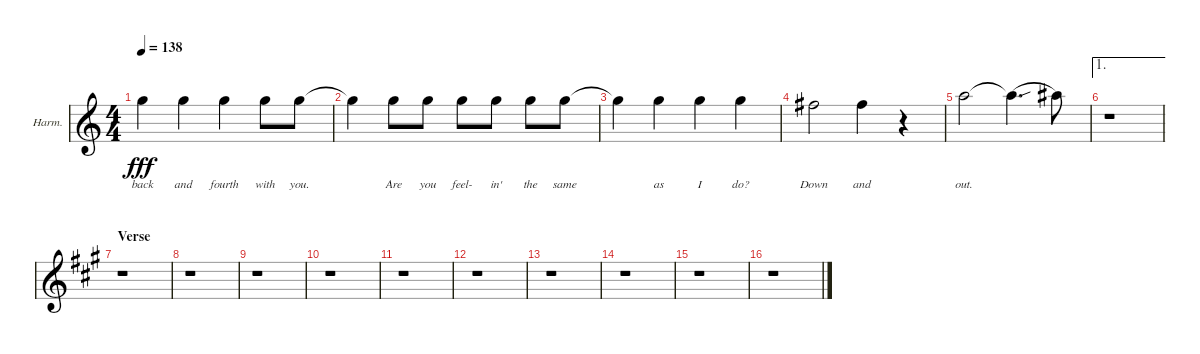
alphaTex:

\defaultSystemsLayout 4
\bracketExtendMode groupsimilarinstruments
\firstSystemTrackNameOrientation horizontal
\otherSystemsTrackNameOrientation horizontal
\track ("Backing Vocals" "Harm.") {instrument distortionguitar}
\staff {score}
\tuning (E4 B3 G3 D3 A2 E2)
\ts (4 4)
\tempo 138
\clef g2
\scale
0.333333
\ks c
8.2.4{lyrics (0 "back") lyrics (1 "") lyrics (2 "") lyrics (3 "") lyrics (4 "") dy fff} 3.1.4{lyrics (0 "and") lyrics (1 "") lyrics (2 "") lyrics (3 "") lyrics (4 "")} 3.1.4{lyrics (0 "fourth") lyrics (1 "") lyrics (2 "") lyrics (3 "") lyrics (4 "")} 3.1.8{lyrics (0 "with") lyrics (1 "") lyrics (2 "") lyrics (3 "") lyrics (4 "")} 3.1.8{lyrics (0 "you.") lyrics (1 "") lyrics (2 "") lyrics (3 "") lyrics (4 "")} |
\scale
0.333333 3.1{t}.4{lyrics (0 "") lyrics (1 "") lyrics (2 "") lyrics (3 "") lyrics (4 "")} 8.2.8{lyrics (0 "Are") lyrics (1 "") lyrics (2 "") lyrics (3 "") lyrics (4 "")} 8.2.8{lyrics (0 "you") lyrics (1 "") lyrics (2 "") lyrics (3 "") lyrics (4 "")} 8.2.8{lyrics (0 "feel-") lyrics (1 "") lyrics (2 "") lyrics (3 "") lyrics (4 "")} 8.2.8{lyrics (0 "in'") lyrics (1 "") lyrics (2 "") lyrics (3 "") lyrics (4 "")} 8.2.8{lyrics (0 "the") lyrics (1 "") lyrics (2 "") lyrics (3 "") lyrics (4 "")} 8.2.8{lyrics (0 "same") lyrics (1 "") lyrics (2 "") lyrics (3 "") lyrics (4 "")} |
\scale
0.333333 8.2{t}.4{lyrics (0 "") lyrics (1 "") lyrics (2 "") lyrics (3 "") lyrics (4 "")} 3.1.4{lyrics (0 "as") lyrics (1 "") lyrics (2 "") lyrics (3 "") lyrics (4 "")} 3.1.4{lyrics (0 "I") lyrics (1 "") lyrics (2 "") lyrics (3 "") lyrics (4 "")} 3.1.4{lyrics (0 "do?") lyrics (1 "") lyrics (2 "") lyrics (3 "") lyrics (4 "")} |
\scale
0.333333 2.1.2{lyrics (0 "Down") lyrics (1 "") lyrics (2 "") lyrics (3 "") lyrics (4 "")} 2.1.4{lyrics (0 "and") lyrics (1 "") lyrics (2 "") lyrics (3 "") lyrics (4 "")} r.4 |
\scale
0.333333 5.1.2{lyrics (0 "out.") lyrics (1 "") lyrics (2 "") lyrics (3 "") lyrics (4 "")} 5.1{sou t}.4{d lyrics (0 "") lyrics (1 "") lyrics (2 "") lyrics (3 "") lyrics (4 "") legatoorigin} 11.2.8{lyrics (0 "") lyrics (1 "") lyrics (2 "") lyrics (3 "") lyrics (4 "")} |
\ae 1
\scale
0.333333 r.1 |
\section ("" "Verse")
\scale
0.487603
\ks a
r.1 |
\scale
0.256198 r.1 |
\scale
0.256198 r.1 |
\scale
0.333333 r.1 |
\scale
0.333333 r.1 |
\scale
0.333333 r.1 |
\scale
0.333333 r.1 |
\scale
0.333333 r.1 |
\scale
0.333333 r.1 |
\scale
0.333333 r.1
